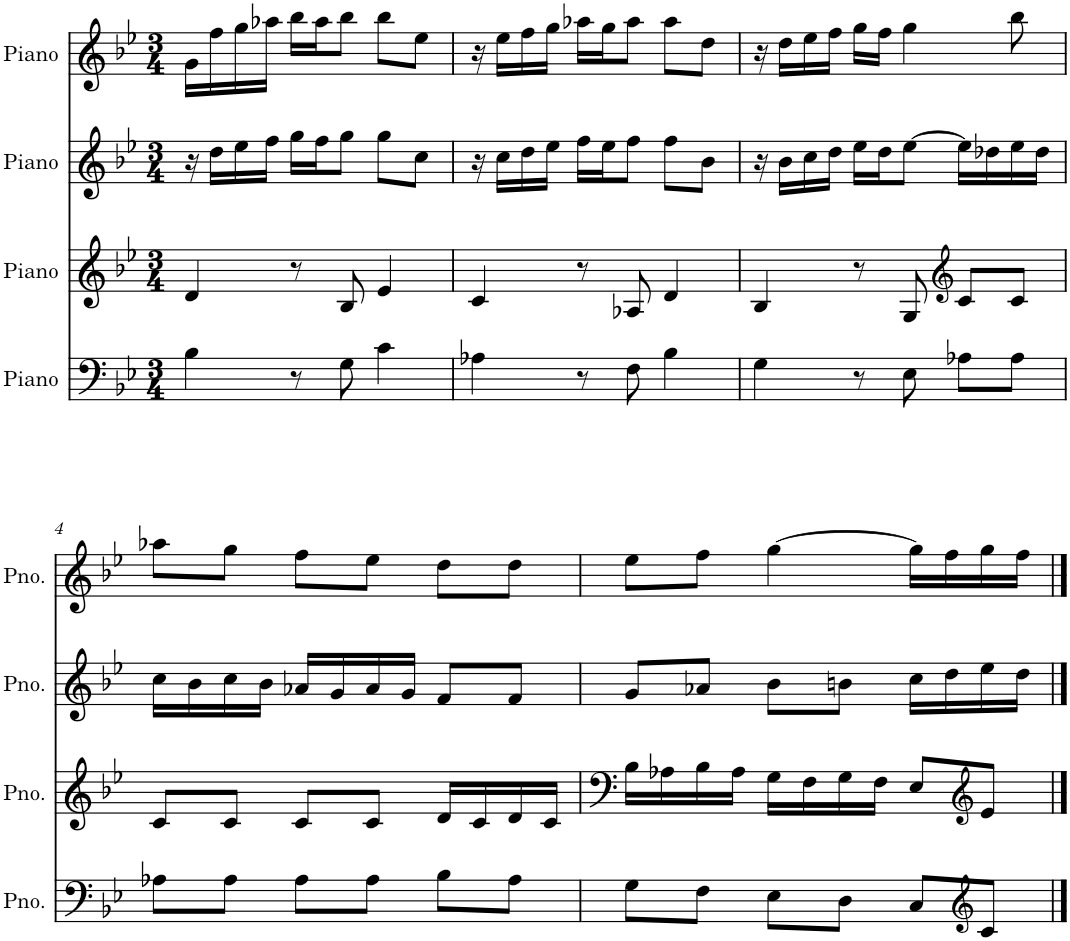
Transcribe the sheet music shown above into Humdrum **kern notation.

**kern	**kern	**kern	**kern
*part4	*part3	*part2	*part1
*staff4	*staff3	*staff2	*staff1
*I"Piano	*I"Piano	*I"Piano	*I"Piano
*I'Pno.	*I'Pno.	*I'Pno.	*I'Pno.
*clefF4	*clefG2	*clefG2	*clefG2
*k[b-e-]	*k[b-e-]	*k[b-e-]	*k[b-e-]
*M3/4	*M3/4	*M3/4	*M3/4
=1	=1	=1	=1
4B-\	4d/	16r	16g\LL
.	.	16dd\LL	16ff\
.	.	16ee-\	16gg\
.	.	16ff\JJ	16aa-X\JJ
8r	8r	16gg\LL	16bb-\LL
.	.	16ff\J	16aa-\J
8G\	8B-/	8gg\J	8bb-\J
4c\	4e-/	8gg\L	8bb-\L
.	.	8cc\J	8ee-\J
=2	=2	=2	=2
4A-X\	4c/	16r	16r
.	.	16cc\LL	16ee-\LL
.	.	16dd\	16ff\
.	.	16ee-\JJ	16gg\JJ
8r	8r	16ff\LL	16aa-X\LL
.	.	16ee-\J	16gg\J
8F\	8A-X/	8ff\J	8aa-\J
4B-\	4d/	8ff\L	8aa-\L
.	.	8b-\J	8dd\J
=3	=3	=3	=3
4G\	4B-/	16r	16r
.	.	16b-\LL	16dd\LL
.	.	16cc\	16ee-\
.	.	16dd\JJ	16ff\JJ
8r	8r	16ee-\LL	16gg\LL
.	.	16dd\J	16ff\JJ
8E-\	8G/	[8ee-\J	4gg\
*	*clefG2	*	*
8A-X\L	8c/L	16ee-\LL]	.
.	.	16dd-X\	.
8A-\J	8c/J	16ee-\	8bb-\
.	.	16dd-\JJ	.
!!LO:LB:g=z
=4	=4	=4	=4
8A-X\L	8c/L	16cc\LL	8aa-X\L
.	.	16b-\	.
8A-\J	8c/J	16cc\	8gg\J
.	.	16b-\JJ	.
8A-\L	8c/L	16a-X/LL	8ff\L
.	.	16g/	.
8A-\J	8c/J	16a-/	8ee-\J
.	.	16g/JJ	.
8B-\L	16d/LL	8f/L	8dd\L
.	16c/	.	.
8A-\J	16d/	8f/J	8dd\J
.	16c/JJ	.	.
=5	=5	=5	=5
8G\L	16B-\LL	8g/L	8ee-\L
.	16A-X\	.	.
8F\J	16B-\	8a-X/J	8ff\J
.	16A-\JJ	.	.
8E-\L	16G\LL	8b-\L	[4gg\
.	16F\	.	.
8D\J	16G\	8bn\J	.
.	16F\JJ	.	.
8C/L	8E-/L	16cc\LL	16gg\LL]
.	.	16dd\	16ff\
*clefG2	*clefG2	*	*
8c/J	8e-/J	16ee-\	16gg\
.	.	16dd\JJ	16ff\JJ
==	==	==	==
*-	*-	*-	*-
